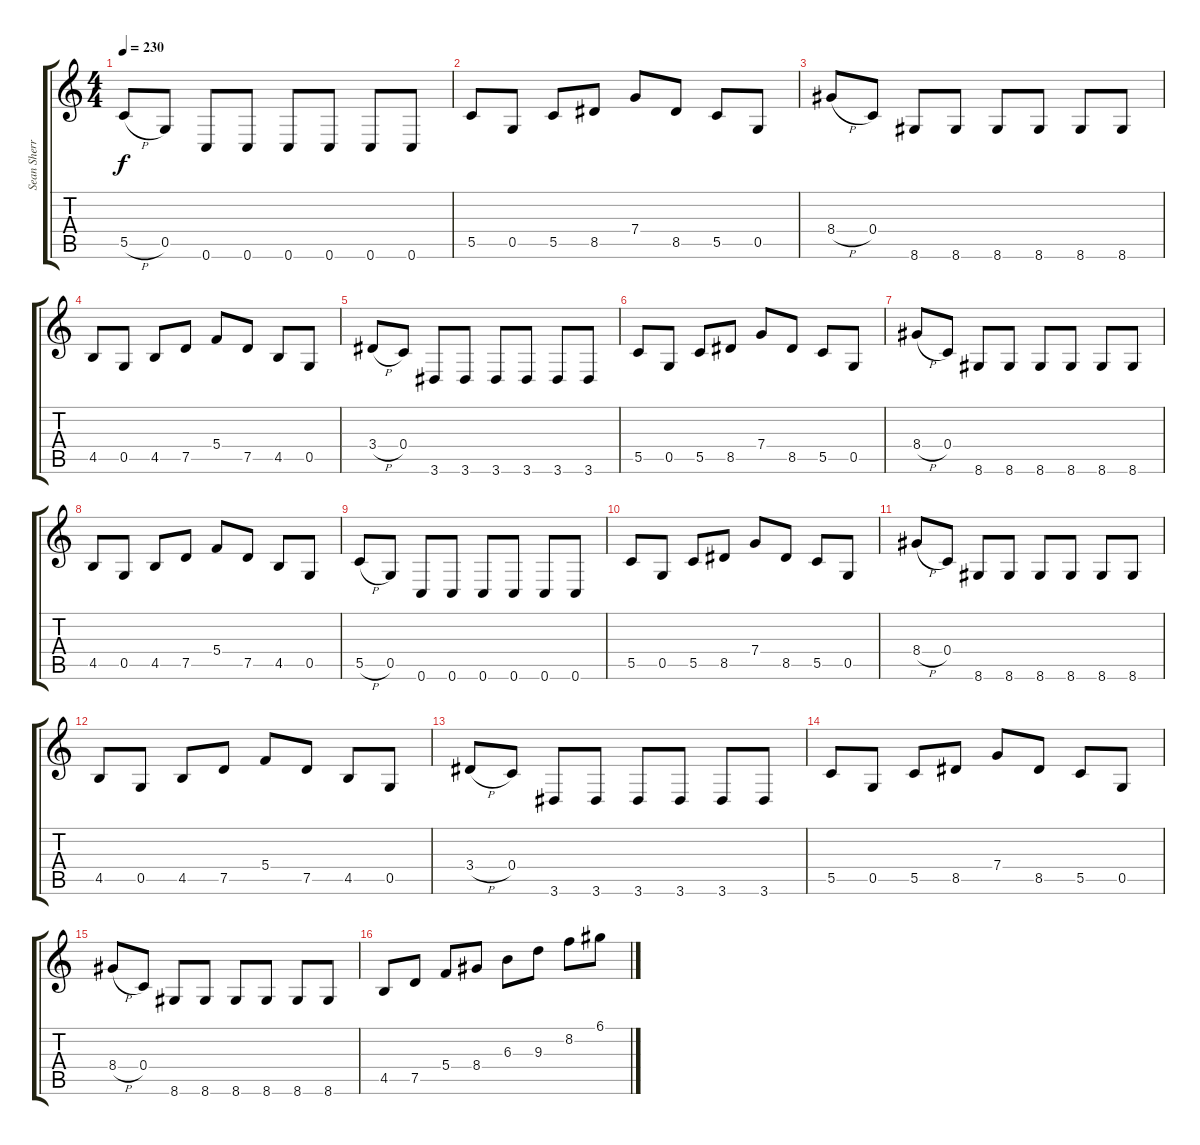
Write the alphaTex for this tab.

\track ("Sean Sherrow" "Sean Sherr") {instrument distortionguitar}
\staff {score tabs}
\tuning (D4 A3 F3 C3 G2 C2) {hide}
\ts (4 4)
\tempo 230
\clef g2
\ks c
5.5{h}.8{dy f} 0.5.8 0.6.8 0.6.8 0.6.8 0.6.8 0.6.8 0.6.8 |
5.5.8 0.5.8 5.5.8 8.5.8 7.4.8 8.5.8 5.5.8 0.5.8 |
8.4{h}.8 0.4.8 8.6.8 8.6.8 8.6.8 8.6.8 8.6.8 8.6.8 |
4.5.8 0.5.8 4.5.8 7.5.8 5.4.8 7.5.8 4.5.8 0.5.8 |
3.4{h}.8 0.4.8 3.6.8 3.6.8 3.6.8 3.6.8 3.6.8 3.6.8 |
5.5.8 0.5.8 5.5.8 8.5.8 7.4.8 8.5.8 5.5.8 0.5.8 |
8.4{h}.8 0.4.8 8.6.8 8.6.8 8.6.8 8.6.8 8.6.8 8.6.8 |
4.5.8 0.5.8 4.5.8 7.5.8 5.4.8 7.5.8 4.5.8 0.5.8 |
5.5{h}.8 0.5.8 0.6.8 0.6.8 0.6.8 0.6.8 0.6.8 0.6.8 |
5.5.8 0.5.8 5.5.8 8.5.8 7.4.8 8.5.8 5.5.8 0.5.8 |
8.4{h}.8 0.4.8 8.6.8 8.6.8 8.6.8 8.6.8 8.6.8 8.6.8 |
4.5.8 0.5.8 4.5.8 7.5.8 5.4.8 7.5.8 4.5.8 0.5.8 |
3.4{h}.8 0.4.8 3.6.8 3.6.8 3.6.8 3.6.8 3.6.8 3.6.8 |
5.5.8 0.5.8 5.5.8 8.5.8 7.4.8 8.5.8 5.5.8 0.5.8 |
8.4{h}.8 0.4.8 8.6.8 8.6.8 8.6.8 8.6.8 8.6.8 8.6.8 |
4.5.8 7.5.8 5.4.8 8.4.8 6.3.8 9.3.8 8.2.8 6.1.8
